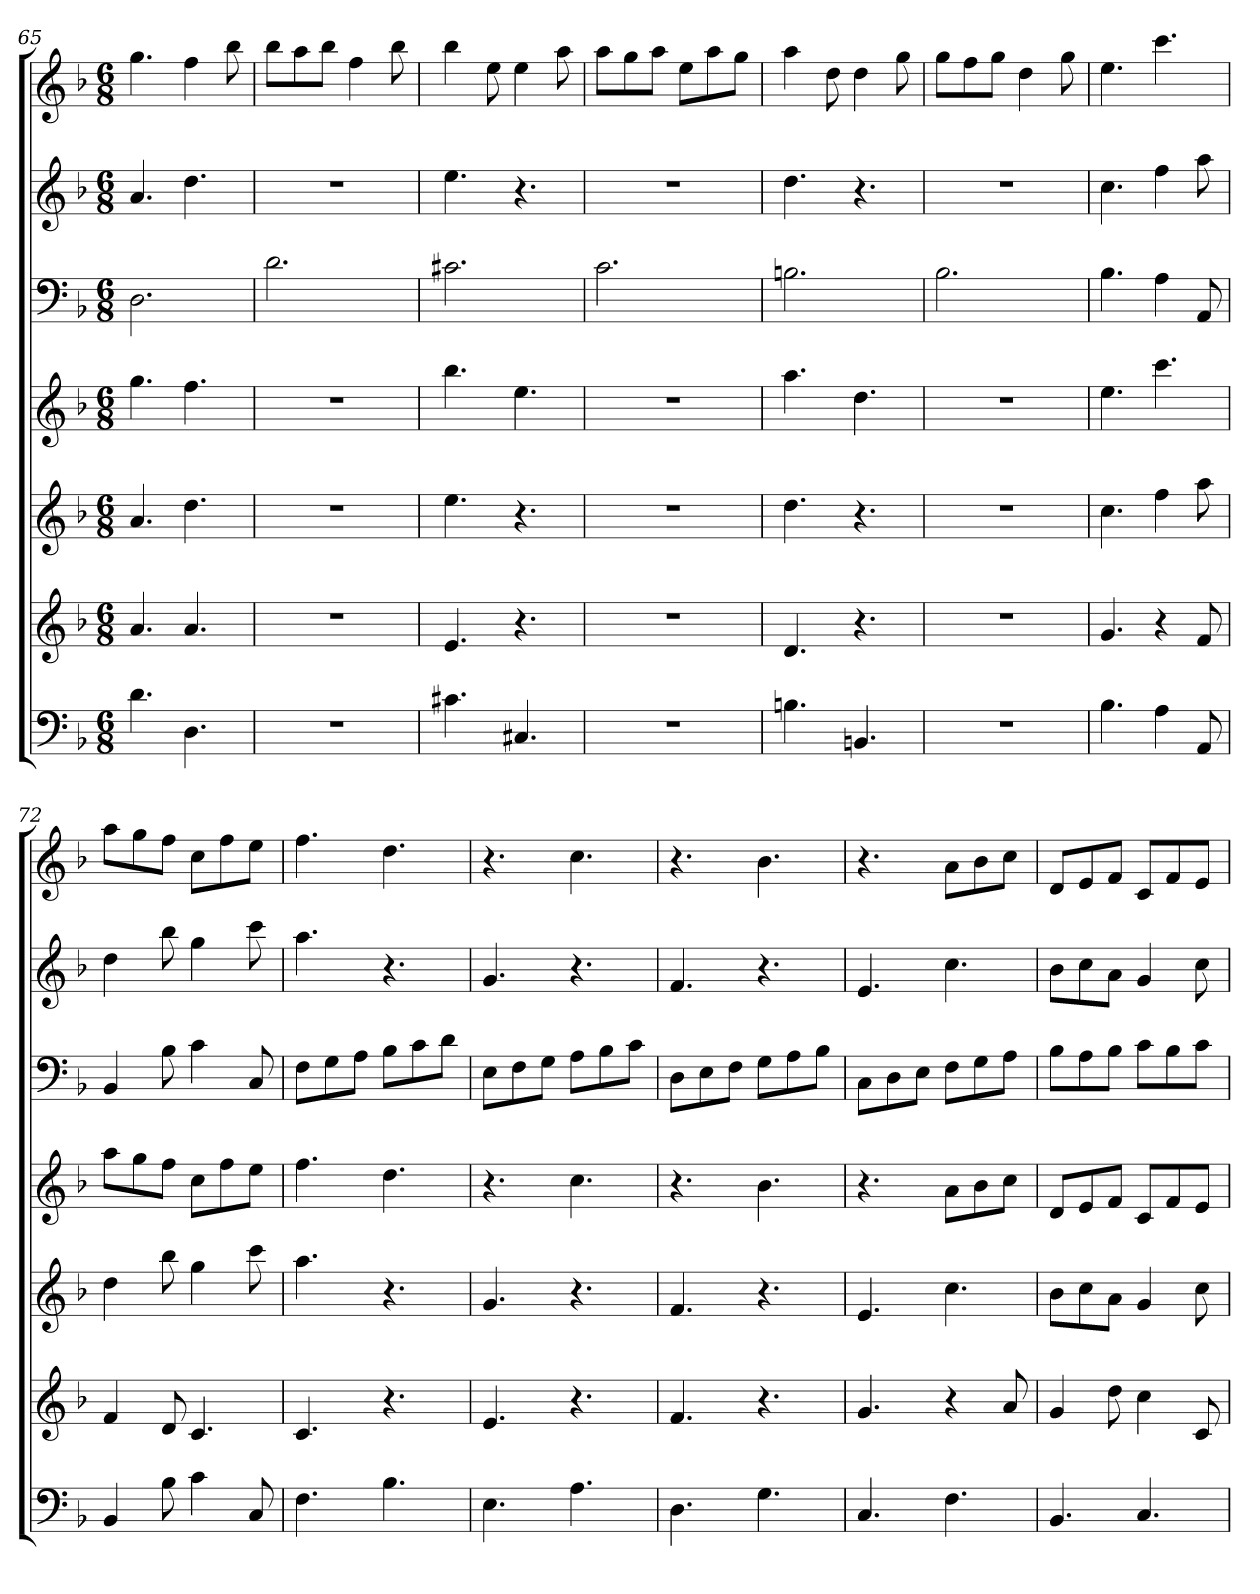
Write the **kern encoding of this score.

**kern	**kern	**kern	**kern	**kern	**kern	**kern
*part7	*part6	*part5	*part4	*part3	*part2	*part1
*staff7	*staff6	*staff5	*staff4	*staff3	*staff2	*staff1
*k[b-]	*k[b-]	*k[b-]	*k[b-]	*k[b-]	*k[b-]	*k[b-]
*F:	*F:	*F:	*F:	*F:	*F:	*F:
*M6/8	*M6/8	*M6/8	*M6/8	*M6/8	*M6/8	*M6/8
=65	=65	=65	=65	=65	=65	=65
4.d	4.a	4.a	4.gg	2.D	4.a	4.gg
4.D	4.a	4.dd	4.ff	.	4.dd	4ff
.	.	.	.	.	.	8bb-
=66	=66	=66	=66	=66	=66	=66
2.r	2.r	2.r	2.r	2.d	2.r	8bb-L
.	.	.	.	.	.	8aa
.	.	.	.	.	.	8bb-J
.	.	.	.	.	.	4ff
.	.	.	.	.	.	8bb-
=67	=67	=67	=67	=67	=67	=67
4.c#X	4.e	4.ee	4.bb-	2.c#X	4.ee	4bb-
.	.	.	.	.	.	8ee
4.C#X	4.r	4.r	4.ee	.	4.r	4ee
.	.	.	.	.	.	8aa
=68	=68	=68	=68	=68	=68	=68
2.r	2.r	2.r	2.r	2.c	2.r	8aaL
.	.	.	.	.	.	8gg
.	.	.	.	.	.	8aaJ
.	.	.	.	.	.	8eeL
.	.	.	.	.	.	8aa
.	.	.	.	.	.	8ggJ
=69	=69	=69	=69	=69	=69	=69
4.Bn	4.d	4.dd	4.aa	2.Bn	4.dd	4aa
.	.	.	.	.	.	8dd
4.BBn	4.r	4.r	4.dd	.	4.r	4dd
.	.	.	.	.	.	8gg
=70	=70	=70	=70	=70	=70	=70
2.r	2.r	2.r	2.r	2.B-	2.r	8ggL
.	.	.	.	.	.	8ff
.	.	.	.	.	.	8ggJ
.	.	.	.	.	.	4dd
.	.	.	.	.	.	8gg
=71	=71	=71	=71	=71	=71	=71
4.B-	4.g	4.cc	4.ee	4.B-	4.cc	4.ee
4A	4r	4ff	4.ccc	4A	4ff	4.ccc
8AA	8f	8aa	.	8AA	8aa	.
=72	=72	=72	=72	=72	=72	=72
4BB-	4f	4dd	8aaL	4BB-	4dd	8aaL
.	.	.	8gg	.	.	8gg
8B-	8d	8bb-	8ffJ	8B-	8bb-	8ffJ
4c	4.c	4gg	8ccL	4c	4gg	8ccL
.	.	.	8ff	.	.	8ff
8C	.	8ccc	8eeJ	8C	8ccc	8eeJ
=73	=73	=73	=73	=73	=73	=73
4.F	4.c	4.aa	4.ff	8FL	4.aa	4.ff
.	.	.	.	8G	.	.
.	.	.	.	8AJ	.	.
4.B-	4.r	4.r	4.dd	8B-L	4.r	4.dd
.	.	.	.	8c	.	.
.	.	.	.	8dJ	.	.
=74	=74	=74	=74	=74	=74	=74
4.E	4.e	4.g	4.r	8EL	4.g	4.r
.	.	.	.	8F	.	.
.	.	.	.	8GJ	.	.
4.A	4.r	4.r	4.cc	8AL	4.r	4.cc
.	.	.	.	8B-	.	.
.	.	.	.	8cJ	.	.
=75	=75	=75	=75	=75	=75	=75
4.D	4.f	4.f	4.r	8DL	4.f	4.r
.	.	.	.	8E	.	.
.	.	.	.	8FJ	.	.
4.G	4.r	4.r	4.b-	8GL	4.r	4.b-
.	.	.	.	8A	.	.
.	.	.	.	8B-J	.	.
=76	=76	=76	=76	=76	=76	=76
4.C	4.g	4.e	4.r	8CL	4.e	4.r
.	.	.	.	8D	.	.
.	.	.	.	8EJ	.	.
4.F	4r	4.cc	8aL	8FL	4.cc	8aL
.	.	.	8b-	8G	.	8b-
.	8a	.	8ccJ	8AJ	.	8ccJ
=77	=77	=77	=77	=77	=77	=77
4.BB-	4g	8b-L	8dL	8B-L	8b-L	8dL
.	.	8cc	8e	8A	8cc	8e
.	8dd	8aJ	8fJ	8B-J	8aJ	8fJ
4.C	4cc	4g	8cL	8cL	4g	8cL
.	.	.	8f	8B-	.	8f
.	8c	8cc	8eJ	8cJ	8cc	8eJ
=	=	=	=	=	=	=
*-	*-	*-	*-	*-	*-	*-
